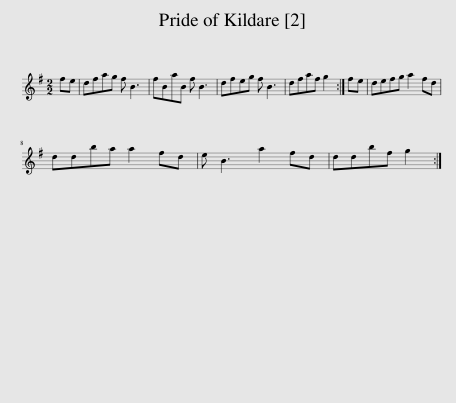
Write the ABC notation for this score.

X:1
L:1/8
M:2/2
I:linebreak $
K:G
V:1 treble
V:1
 fe | dfag f B3 | fBaB f B3 | dfeg f B3 | dfaf g2 :| %5
 fe | defg a2 fd |$ ddba a2 fd | e B3 a2 fd | ddbf g2 :| %10
